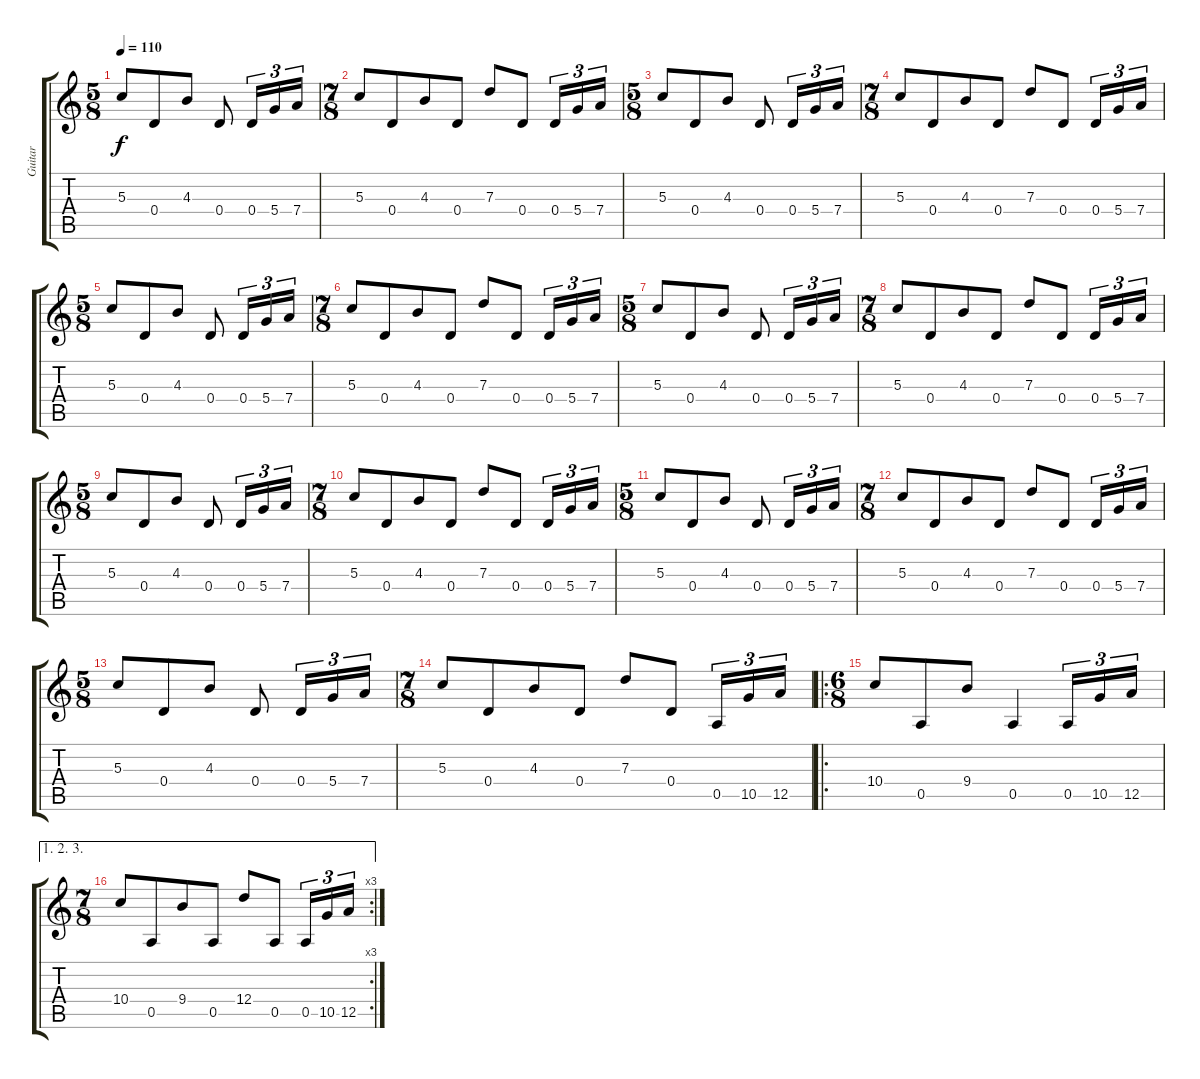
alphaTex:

\track ("Guitar" "Guitar") {instrument distortionguitar}
\staff {score tabs}
\tuning (E4 B3 G3 D3 A2 D2) {hide}
\ts (5 8)
\tempo 110
\clef g2
\ks c
5.3.8{dy f} 0.4.8 4.3.8 0.4.8 0.4.16{tu (3 2)} 5.4.16{tu (3 2)} 7.4.16{tu (3 2)} |
\ts (7 8)
5.3.8 0.4.8 4.3.8 0.4.8 7.3.8 0.4.8 0.4.16{tu (3 2)} 5.4.16{tu (3 2)} 7.4.16{tu (3 2)} |
\ts (5 8)
5.3.8 0.4.8 4.3.8 0.4.8 0.4.16{tu (3 2)} 5.4.16{tu (3 2)} 7.4.16{tu (3 2)} |
\ts (7 8)
5.3.8 0.4.8 4.3.8 0.4.8 7.3.8 0.4.8 0.4.16{tu (3 2)} 5.4.16{tu (3 2)} 7.4.16{tu (3 2)} |
\ts (5 8)
5.3.8 0.4.8 4.3.8 0.4.8 0.4.16{tu (3 2)} 5.4.16{tu (3 2)} 7.4.16{tu (3 2)} |
\ts (7 8)
5.3.8 0.4.8 4.3.8 0.4.8 7.3.8 0.4.8 0.4.16{tu (3 2)} 5.4.16{tu (3 2)} 7.4.16{tu (3 2)} |
\ts (5 8)
5.3.8 0.4.8 4.3.8 0.4.8 0.4.16{tu (3 2)} 5.4.16{tu (3 2)} 7.4.16{tu (3 2)} |
\ts (7 8)
5.3.8 0.4.8 4.3.8 0.4.8 7.3.8 0.4.8 0.4.16{tu (3 2)} 5.4.16{tu (3 2)} 7.4.16{tu (3 2)} |
\ts (5 8)
5.3.8 0.4.8 4.3.8 0.4.8 0.4.16{tu (3 2)} 5.4.16{tu (3 2)} 7.4.16{tu (3 2)} |
\ts (7 8)
5.3.8 0.4.8 4.3.8 0.4.8 7.3.8 0.4.8 0.4.16{tu (3 2)} 5.4.16{tu (3 2)} 7.4.16{tu (3 2)} |
\ts (5 8)
5.3.8 0.4.8 4.3.8 0.4.8 0.4.16{tu (3 2)} 5.4.16{tu (3 2)} 7.4.16{tu (3 2)} |
\ts (7 8)
5.3.8 0.4.8 4.3.8 0.4.8 7.3.8 0.4.8 0.4.16{tu (3 2)} 5.4.16{tu (3 2)} 7.4.16{tu (3 2)} |
\ts (5 8)
5.3.8 0.4.8 4.3.8 0.4.8 0.4.16{tu (3 2)} 5.4.16{tu (3 2)} 7.4.16{tu (3 2)} |
\ts (7 8)
5.3.8 0.4.8 4.3.8 0.4.8 7.3.8 0.4.8{instrument distortionguitar} 0.5.16{tu (3 2)} 10.5.16{tu (3 2)} 12.5.16{tu (3 2)} |
\ro
\ts (6 8)
10.4.8 0.5.8 9.4.8 0.5.4 0.5.16{tu (3 2)} 10.5.16{tu (3 2)} 12.5.16{tu (3 2)} |
\ae (1 2 3)
\rc 3
\ts (7 8)
10.4.8 0.5.8 9.4.8 0.5.8 12.4.8 0.5.8 0.5.16{tu (3 2)} 10.5.16{tu (3 2)} 12.5.16{tu (3 2)}
